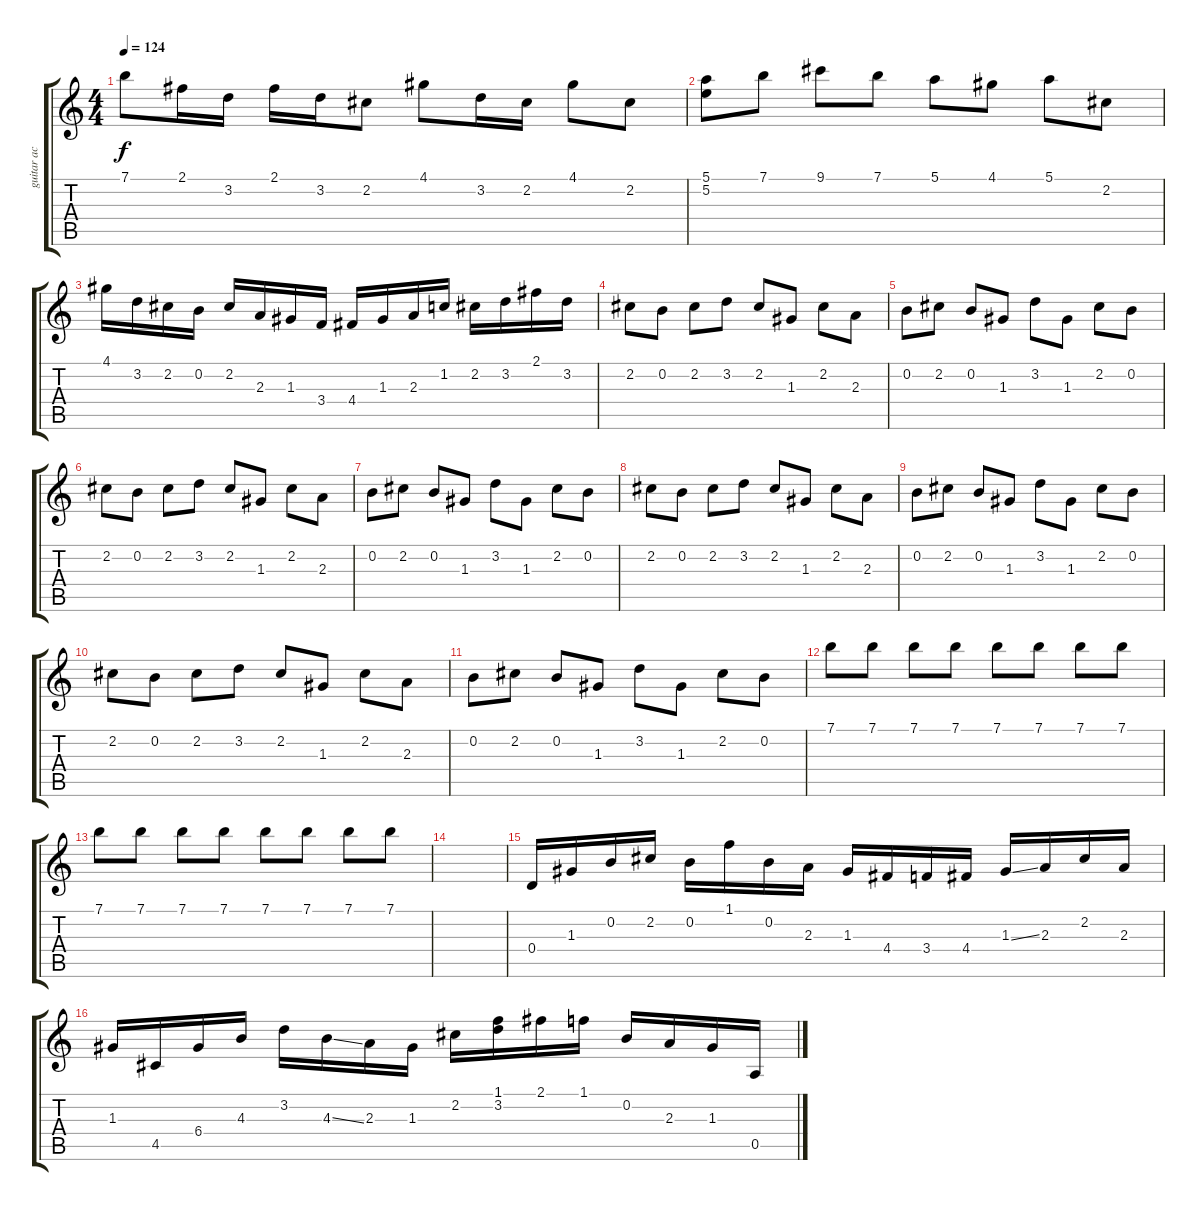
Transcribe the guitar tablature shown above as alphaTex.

\track ("guitar ac" "guitar ac") {instrument acousticguitarnylon}
\staff {score tabs}
\tuning (E4 B3 G3 D3 A2 E2) {hide}
\ts (4 4)
\tempo 124
\clef g2
\ks c
7.1.8{dy f} 2.1.16 3.2.16 2.1.16 3.2.16 2.2.8 4.1.8 3.2.16 2.2.16 4.1.8 2.2.8 |
(5.1 5.2).8 7.1.8 9.1.8 7.1.8 5.1.8 4.1.8 5.1.8 2.2.8 |
4.1.16 3.2.16 2.2.16 0.2.16 2.2.16 2.3.16 1.3.16 3.4.16 4.4.16 1.3.16 2.3.16 1.2.16 2.2.16 3.2.16 2.1.16 3.2.16 |
2.2.8 0.2.8 2.2.8 3.2.8 2.2.8 1.3.8 2.2.8 2.3.8 |
0.2.8 2.2.8 0.2.8 1.3.8 3.2.8 1.3.8 2.2.8 0.2.8 |
2.2.8 0.2.8 2.2.8 3.2.8 2.2.8 1.3.8 2.2.8 2.3.8 |
0.2.8 2.2.8 0.2.8 1.3.8 3.2.8 1.3.8 2.2.8 0.2.8 |
2.2.8 0.2.8 2.2.8 3.2.8 2.2.8 1.3.8 2.2.8 2.3.8 |
0.2.8 2.2.8 0.2.8 1.3.8 3.2.8 1.3.8 2.2.8 0.2.8 |
2.2.8 0.2.8 2.2.8 3.2.8 2.2.8 1.3.8 2.2.8 2.3.8 |
0.2.8 2.2.8 0.2.8 1.3.8 3.2.8 1.3.8 2.2.8 0.2.8 |
7.1.8 7.1.8 7.1.8 7.1.8 7.1.8 7.1.8 7.1.8 7.1.8 |
7.1.8 7.1.8 7.1.8 7.1.8 7.1.8 7.1.8 7.1.8 7.1.8 |
|
0.4.16 1.3.16 0.2.16 2.2.16 0.2.16 1.1.16 0.2.16 2.3.16 1.3.16 4.4.16 3.4.16 4.4.16 1.3{ss}.16 2.3.16 2.2.16 2.3.16 |
1.3.16 4.5.16 6.4.16 4.3.16 3.2.16 4.3{ss}.16 2.3.16 1.3.16 2.2.16 (1.1 3.2).16 2.1.16 1.1.16 0.2.16 2.3.16 1.3.16 0.5.16
